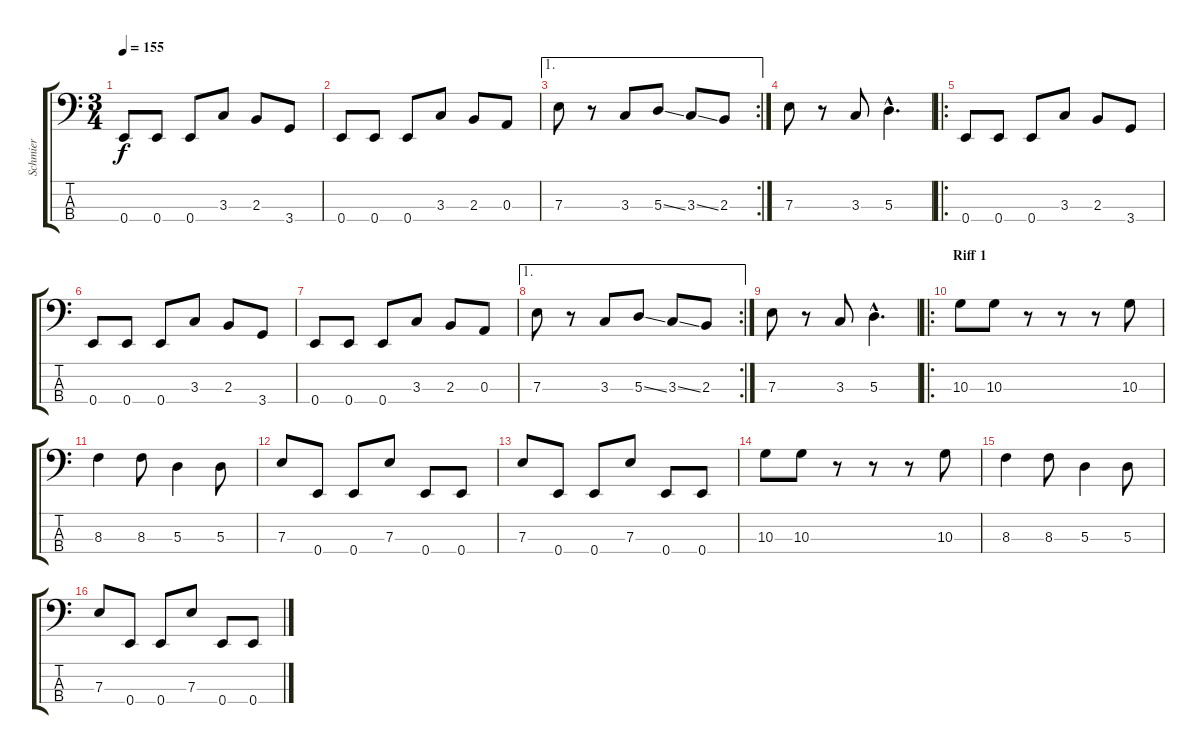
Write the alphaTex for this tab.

\track ("Schmier" "Schmier") {instrument electricbassfinger}
\staff {score tabs}
\tuning (G2 D2 A1 E1) {hide}
\ts (3 4)
\tempo 155
\clef f4
\ks c
0.4.8{dy f} 0.4.8 0.4.8 3.3.8 2.3.8 3.4.8 |
0.4.8 0.4.8 0.4.8 3.3.8 2.3.8 0.3.8 |
\ae 1
\rc 2
7.3.8 r.8 3.3.8 5.3{ss}.8 3.3{ss}.8 2.3.8 |
7.3.8 r.8 3.3.8 5.3{hac}.4{d} |
\ro
0.4.8 0.4.8 0.4.8 3.3.8 2.3.8 3.4.8 |
0.4.8 0.4.8 0.4.8 3.3.8 2.3.8 3.4.8 |
0.4.8 0.4.8 0.4.8 3.3.8 2.3.8 0.3.8 |
\ae 1
\rc 2
7.3.8 r.8 3.3.8 5.3{ss}.8 3.3{ss}.8 2.3.8 |
7.3.8 r.8 3.3.8 5.3{hac}.4{d} |
\ro
\section ("" "Riff 1")
10.3.8 10.3.8 r.8 r.8 r.8 10.3.8 |
8.3.4 8.3.8 5.3.4 5.3.8 |
7.3.8 0.4.8 0.4.8 7.3.8 0.4.8 0.4.8 |
7.3.8 0.4.8 0.4.8 7.3.8 0.4.8 0.4.8 |
10.3.8 10.3.8 r.8 r.8 r.8 10.3.8 |
8.3.4 8.3.8 5.3.4 5.3.8 |
7.3.8 0.4.8 0.4.8 7.3.8 0.4.8 0.4.8
